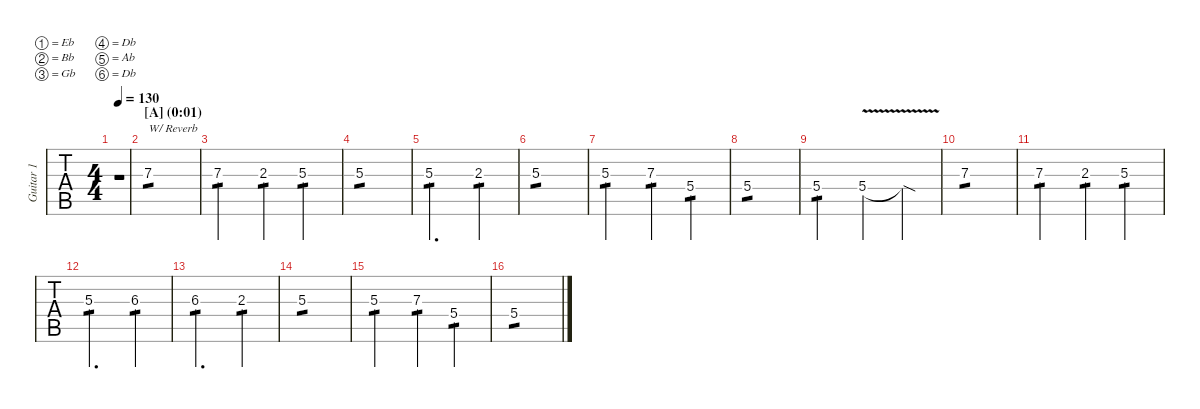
\defaultSystemsLayout 4
\hideDynamics
\bracketExtendMode nobrackets
\multiTrackTrackNamePolicy allsystems
\firstSystemTrackNameMode fullname
\otherSystemsTrackNameMode fullname
\otherSystemsTrackNameOrientation horizontal
\track ("Guitar 1" "Guitar 1") {instrument overdrivenguitar}
\staff {tabs}
\tuning (Eb4 Bb3 Gb3 Db3 Ab2 Db2)
\ts (4 4)
\beaming (8 2 2 2 2)
\ac
\scale
1.05776
\tempo 130
\accidentals auto
\clef g2
\ottava regular
\simile none
\ks aminor
r.1{dy mf instrument overdrivenguitar} |
\section ("A" "(0:01)")
\scale
0.986079 7.3{acc x}.1{txt "W/ Reverb" tp 1 instrument overdrivenguitar} |
\scale
0.986079 7.3{acc x}.2{tp 1} 2.3{acc x}.4{tp 1} 5.3{acc #}.4{tp 1} |
\scale
0.970082 5.3{acc #}.1{tp 1} |
\scale
1.06468 5.3{acc #}.2{d tp 1} 2.3{acc x}.4{tp 1} |
\scale
0.978438 5.3{acc #}.1{tp 1} |
\scale
0.978438 5.3{acc #}.2{tp 1} 7.3{acc x}.4{tp 1} 5.4{acc x}.4{tp 1} |
\scale
0.978438 5.4{acc x}.1{tp 1} |
\scale
1.06468 5.4{acc x}.2{tp 1} 5.4{v acc x}.4 5.4{sod t acc x}.4 |
\scale
0.978438 7.3{acc x}.1{tp 1} |
\scale
0.978438 7.3{acc x}.2{tp 1} 2.3{acc x}.4{tp 1} 5.3{acc #}.4{tp 1} |
\scale
0.978438 5.3{acc #}.2{d tp 1} 6.3{acc #}.4{tp 1} |
\scale
1.06468 6.3{acc #}.2{d tp 1} 2.3{acc x}.4{tp 1} |
\scale
0.978438 5.3{acc #}.1{tp 1} |
\scale
0.978438 5.3{acc #}.2{tp 1} 7.3{acc x}.4{tp 1} 5.4{acc x}.4{tp 1} |
\scale
0.978438 5.4{acc x}.1{tp 1}
